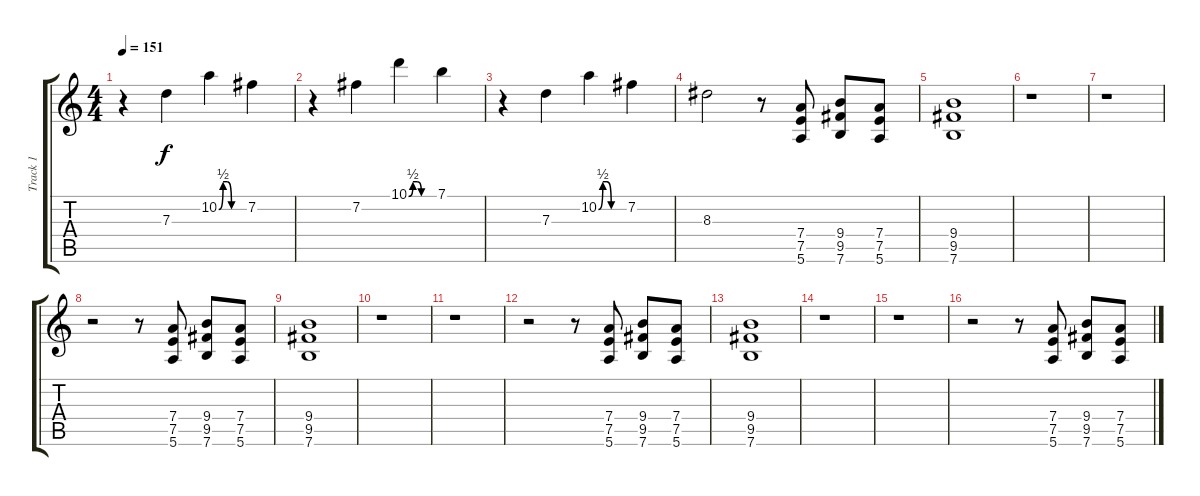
\track ("Track 1" "Track 1") {instrument distortionguitar}
\staff {score tabs}
\tuning (E4 B3 G3 D3 A2 E2) {hide}
\ts (4 4)
\tempo 151
\clef g2
\ks c
r.4{dy f} 7.3.4 10.2{be (custom 0 0 10 2 20 2 30 0 60 0)}.4 7.2.4 |
r.4 7.2.4 10.1{be (custom 0 0 10 2 20 2 30 0 60 0)}.4 7.1.4 |
r.4 7.3.4 10.2{be (custom 0 0 10 2 20 2 30 0 60 0)}.4 7.2.4 |
8.3.2 r.8 (7.4 7.5 5.6).8 (9.4 9.5 7.6).8 (7.4 7.5 5.6).8 |
(9.4 9.5 7.6).1 |
r.1 |
r.1 |
r.2 r.8 (7.4 7.5 5.6).8 (9.4 9.5 7.6).8 (7.4 7.5 5.6).8 |
(9.4 9.5 7.6).1 |
r.1 |
r.1 |
r.2 r.8 (7.4 7.5 5.6).8 (9.4 9.5 7.6).8 (7.4 7.5 5.6).8 |
(9.4 9.5 7.6).1 |
r.1 |
r.1 |
r.2 r.8 (7.4 7.5 5.6).8 (9.4 9.5 7.6).8 (7.4 7.5 5.6).8
